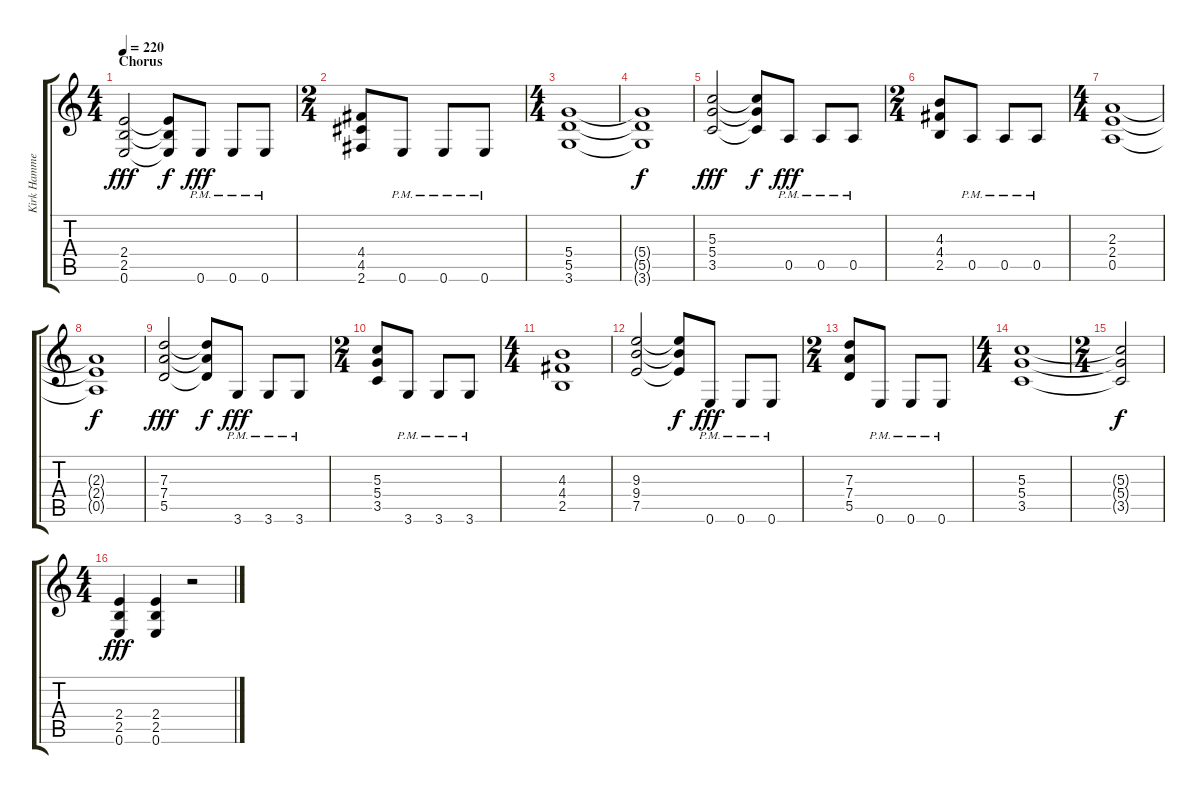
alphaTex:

\track ("Kirk Hammet" "Kirk Hamme") {instrument distortionguitar}
\staff {score tabs}
\tuning (E4 B3 G3 D3 A2 E2) {hide}
\ts (4 4)
\section ("" "Chorus")
\tempo 220
\clef g2
\ks c
(2.4 2.5 0.6).2{dy fff} (2.4{t} 2.5{t} 0.6{t}).8{dy f} 0.6{pm}.8{dy fff} 0.6{pm}.8 0.6{pm}.8 |
\ts (2 4)
(4.4 4.5 2.6).8 0.6{pm}.8 0.6{pm}.8 0.6{pm}.8 |
\ts (4 4)
(5.4 5.5 3.6).1 |
(5.4{t} 5.5{t} 3.6{t}).1{dy f} |
(5.3 5.4 3.5).2{dy fff} (5.3{t} 5.4{t} 3.5{t}).8{dy f} 0.5{pm}.8{dy fff} 0.5{pm}.8 0.5{pm}.8 |
\ts (2 4)
(4.3 4.4 2.5).8 0.5{pm}.8 0.5{pm}.8 0.5{pm}.8 |
\ts (4 4)
(2.3 2.4 0.5).1 |
(2.3{t} 2.4{t} 0.5{t}).1{dy f} |
(7.3 7.4 5.5).2{dy fff} (7.3{t} 7.4{t} 5.5{t}).8{dy f} 3.6{pm}.8{dy fff} 3.6{pm}.8 3.6{pm}.8 |
\ts (2 4)
(5.3 5.4 3.5).8 3.6{pm}.8 3.6{pm}.8 3.6{pm}.8 |
\ts (4 4)
(4.3 4.4 2.5).1 |
(9.3 9.4 7.5).2 (9.3{t} 9.4{t} 7.5{t}).8{dy f} 0.6{pm}.8{dy fff} 0.6{pm}.8 0.6{pm}.8 |
\ts (2 4)
(7.3 7.4 5.5).8 0.6{pm}.8 0.6{pm}.8 0.6{pm}.8 |
\ts (4 4)
(5.3 5.4 3.5).1 |
\ts (2 4)
(5.3{t} 5.4{t} 3.5{t}).2{dy f} |
\ts (4 4)
(2.4 2.5 0.6).4{dy fff} (2.4 2.5 0.6).4 r.2
